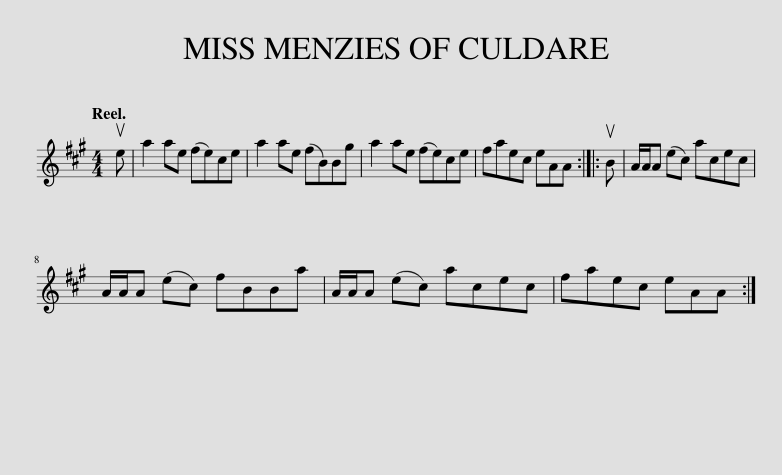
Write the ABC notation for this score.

X:1
L:1/8
Q:1/4=120
M:4/4
I:linebreak $
K:A
V:1 treble
V:1
 ue | a2 ae (fe)ce | a2 ae (fB)Bg | a2 ae (fe)ce | faec eAA :: %5
 uB | A/A/A (ec) acec |$ A/A/A (ec) fBBa | A/A/A (ec) acec | faec eAA :| %10
